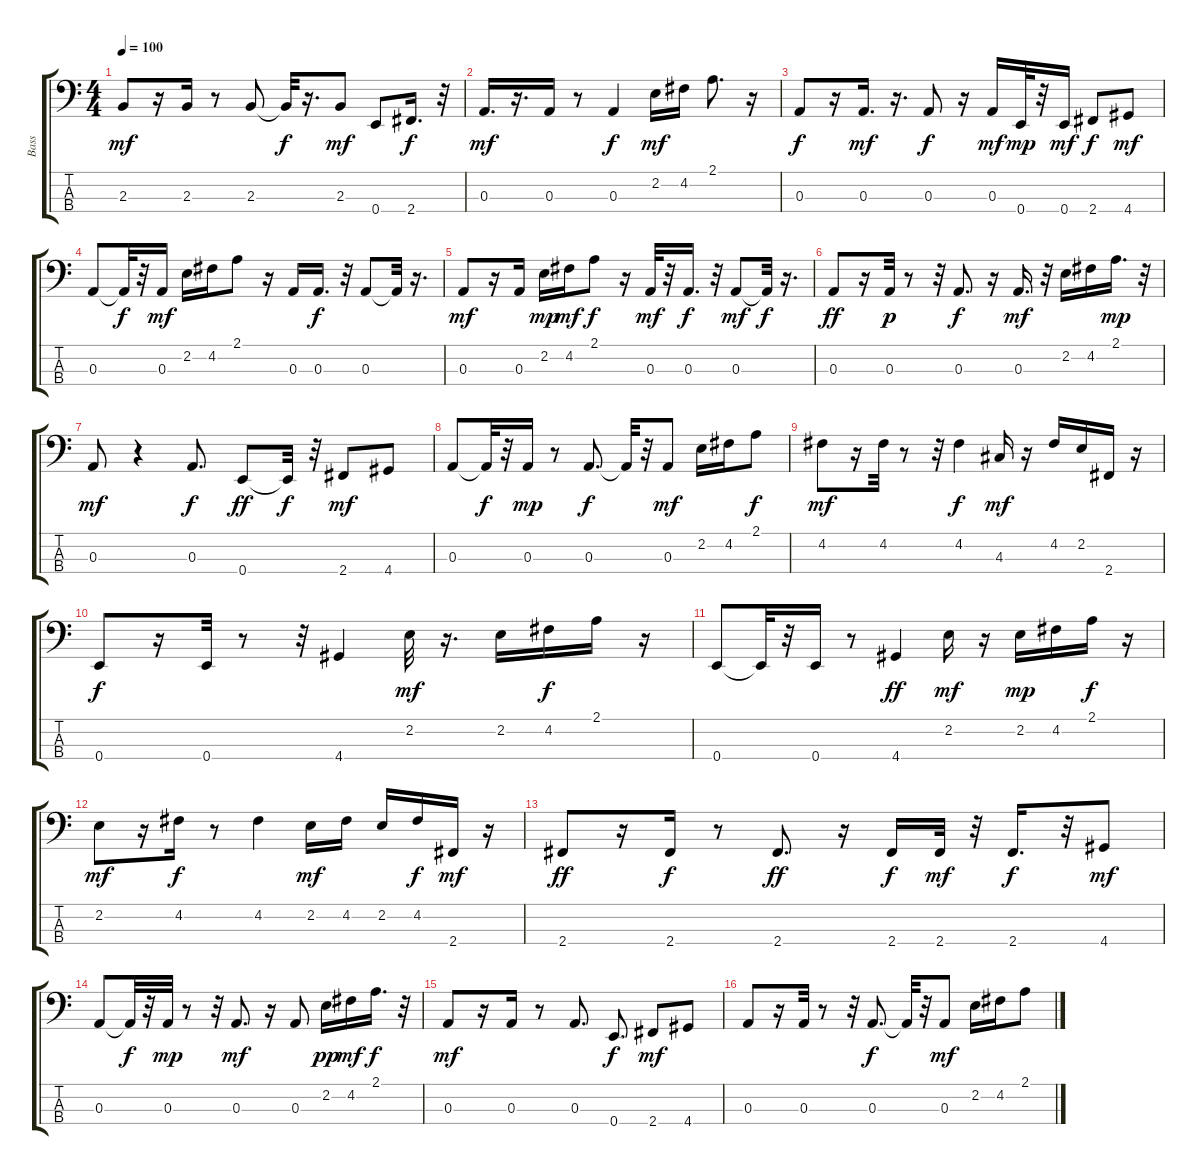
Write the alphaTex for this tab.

\track ("Bass" "Bass") {instrument electricbassfinger}
\staff {score tabs}
\tuning (G2 D2 A1 E1) {hide}
\ts (4 4)
\tempo 100
\clef f4
\ks c
2.3.8{dy mf} r.16 2.3.16 r.8 2.3.8 2.3{t}.32{dy f} r.16{d} 2.3.8{dy mf} 0.4.8 2.4.16{d dy f} r.32 |
0.3.16{d dy mf} r.16{d} 0.3.16 r.8 0.3.4{dy f} 2.2.16{dy mf} 4.2.16 2.1.8{d} r.16 |
0.3.8{dy f} r.16 0.3.16{d dy mf} r.16{d} 0.3.8{dy f} r.16 0.3.16{dy mf} 0.4.32{dy mp} r.32 0.4.16{dy mf} 2.4.8{dy f} 4.4.8{dy mf} |
0.3.8 0.3{t}.32{dy f} r.32 0.3.16{dy mf} 2.2.16 4.2.16 2.1.8 r.16 0.3.16 0.3.16{d dy f} r.32 0.3.8 0.3{t}.32 r.16{d} |
0.3.8{dy mf} r.16 0.3.16 2.2.16{dy mp} 4.2.16{dy mf} 2.1.8{dy f} r.16 0.3.32{dy mf} r.32 0.3.16{d dy f} r.32 0.3.8{dy mf} 0.3{t}.32{dy f} r.16{d} |
0.3.8{dy ff} r.16 0.3.32{dy p} r.8 r.32 0.3.8{d dy f} r.16 0.3.16{d dy mf} r.32 2.2.16 4.2.16 2.1.16{d dy mp} r.32 |
0.3.8{dy mf} r.4 0.3.8{d dy f} 0.4.8{dy ff} 0.4{t}.32{dy f} r.32 2.4.8{dy mf} 4.4.8 |
0.3.8 0.3{t}.32{dy f} r.32 0.3.16{dy mp} r.8 0.3.8{d dy f} 0.3{t}.32 r.32 0.3.8{dy mf} 2.2.16 4.2.16 2.1.8{dy f} |
4.2.8{dy mf} r.16 4.2.32 r.8 r.32 4.2.4{dy f} 4.3.16{dy mf} r.16 4.2.16 2.2.16 2.4.16 r.16 |
0.4.8{dy f} r.16 0.4.32 r.8 r.32 4.4.4 2.2.32{dy mf} r.16{d} 2.2.16 4.2.16{dy f} 2.1.16 r.16 |
0.4.8 0.4{t}.32 r.32 0.4.16 r.8 4.4.4{dy ff} 2.2.16{dy mf} r.16 2.2.16{dy mp} 4.2.16 2.1.16{dy f} r.16 |
2.2.8{dy mf} r.16 4.2.16{dy f} r.8 4.2.4 2.2.16{dy mf} 4.2.16 2.2.16 4.2.16{dy f} 2.4.16{dy mf} r.16 |
2.4.8{dy ff} r.16 2.4.16{dy f} r.8 2.4.8{d dy ff} r.16 2.4.16{dy f} 2.4.32{dy mf} r.32 2.4.16{d dy f} r.32 4.4.8{dy mf} |
0.3.8 0.3{t}.32{dy f} r.32 0.3.32{dy mp} r.8 r.32 0.3.8{d dy mf} r.16 0.3.8 2.2.16{dy pp} 4.2.16{dy mf} 2.1.16{d dy f} r.32 |
0.3.8{dy mf} r.16 0.3.16 r.8 0.3.8{d} 0.4.8{d dy f} 2.4.8{dy mf} 4.4.8 |
0.3.8 r.16 0.3.32 r.8 r.32 0.3.8{d dy f} 0.3{t}.32 r.32 0.3.8{dy mf} 2.2.16 4.2.16 2.1.8
